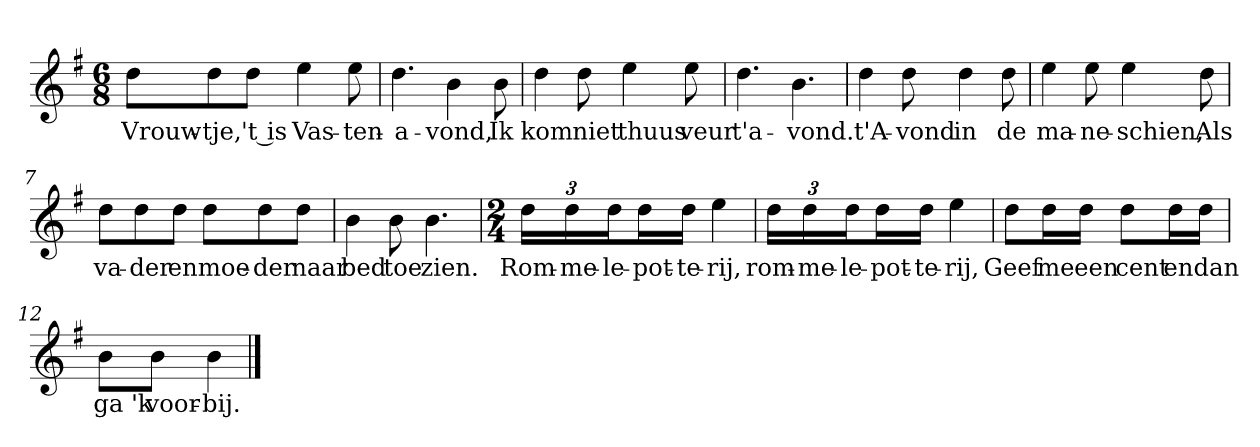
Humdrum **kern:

**kern	**text
*part1	*part1
*staff1	*staff1
*clefG2	*
*k[f#]	*
*G:	*
*M6/8	*
*MM120	*
=1	=1
8dd\L	Vrouw-
8dd\	-tje,
8dd\J	't is
4ee	Vas-
8ee	-ten-
=2	=2
4.dd	-a-
4b	-vond,
8b	Ik
=3	=3
4dd	kom
8dd	niet
4ee	thuus
8ee	veur
=4	=4
4.dd	t'a-
4.b	-vond.
=5	=5
4dd	t'A-
8dd	-vond
4dd	in
8dd	de
=6	=6
4ee	ma-
8ee	-ne-
4ee	-schien,
8dd	Als
=7	=7
8dd\L	va-
8dd\	-der
8dd\J	en
8dd\L	moe-
8dd\	-der
8dd\J	naar
=8	=8
4b	bed
8b	toe
4.b	zien.
=9	=9
*M2/4	*
24dd\LL	Rom-
24dd\	-me-
24dd\J	-le-
16dd\L	-pot-
16dd\JJ	-te-
4ee	-rij,
=10	=10
24dd\LL	rom-
24dd\	-me-
24dd\J	-le-
16dd\L	-pot-
16dd\JJ	-te-
4ee	-rij,
=11	=11
8dd\L	Geef
16dd\L	me
16dd\JJ	een
8dd\L	cent
16dd\L	en
16dd\JJ	dan
=12	=12
8b\L	ga 'k
8b\J	voor-
4b	-bij.
==	==
*-	*-
